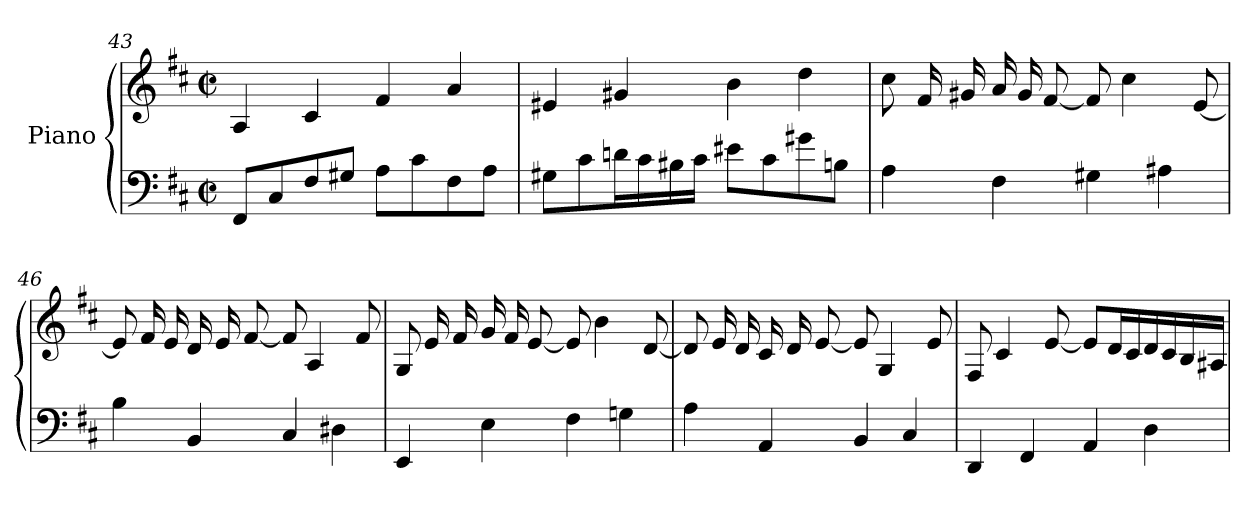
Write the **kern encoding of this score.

**kern	**kern
*part1	*part1
*staff2	*staff1
*I"Piano	*
!!LO:LB:g=z
*clefF4	*clefG2
*k[f#c#]	*k[f#c#]
*D:	*D:
*M2/2	*M2/2
*met(c|)	*met(c|)
=43	=43
8FF#L	4A
8C#	.
8F#	4c#
8G#XJ	.
8AL	4f#
8c#	.
8F#	4a
8AJ	.
=44	=44
8G#XL	4e#X
8c#	.
16dnL	4g#X
16c#	.
16B#X	.
16c#JJ	.
8e#XL	4b\
8c#	.
8g#X	4dd\
8BnJ	.
=45	=45
4A	8cc#L
.	16f#L
.	16g#X
4F#	16a
.	16g#
.	[8f#J
4G#X	8f#]
.	4cc#
4A#X	.
.	[8e
=46	=46
4B	8eL]
.	16f#L
.	16e
4BB/	16d
.	16e
.	[8f#J
4C#/	8f#]
.	4A
4D#X	.
.	8f#
!!LO:LB:g=z
=47	=47
4EE/	8GL
.	16eL
.	16f#
4E	16g
.	16f#
.	[8eJ
4F#	8e]
.	4b
4Gn	.
.	[8d
=48	=48
4A	8dL]
.	16eL
.	16d
4AA/	16c#
.	16d
.	[8eJ
4BB/	8e]
.	4G
4C#/	.
.	8e
=49	=49
4DD/	8F#
.	4c#
4FF#/	.
.	[8e
4AA/	8eL]
.	16dL
.	16c#
4D	16d
.	16c#
.	16B
.	16A#XJJ
=	=
*-	*-
